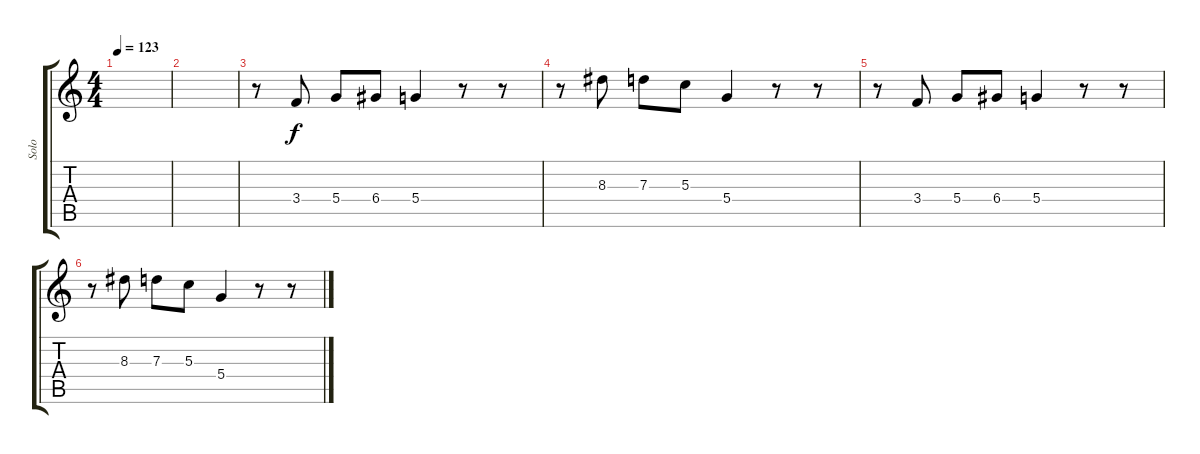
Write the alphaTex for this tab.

\track ("Solo" "Solo") {instrument overdrivenguitar}
\staff {score tabs}
\tuning (E4 B3 G3 D3 A2 D2) {hide}
\ts (4 4)
\tempo 123
\clef g2
\ks c
|
|
r.8 3.4.8 5.4.8 6.4.8 5.4.4 r.8 r.8 |
r.8 8.3.8 7.3.8 5.3.8 5.4.4 r.8 r.8 |
r.8 3.4.8 5.4.8 6.4.8 5.4.4 r.8 r.8 |
r.8 8.3.8 7.3.8 5.3.8 5.4.4 r.8 r.8
